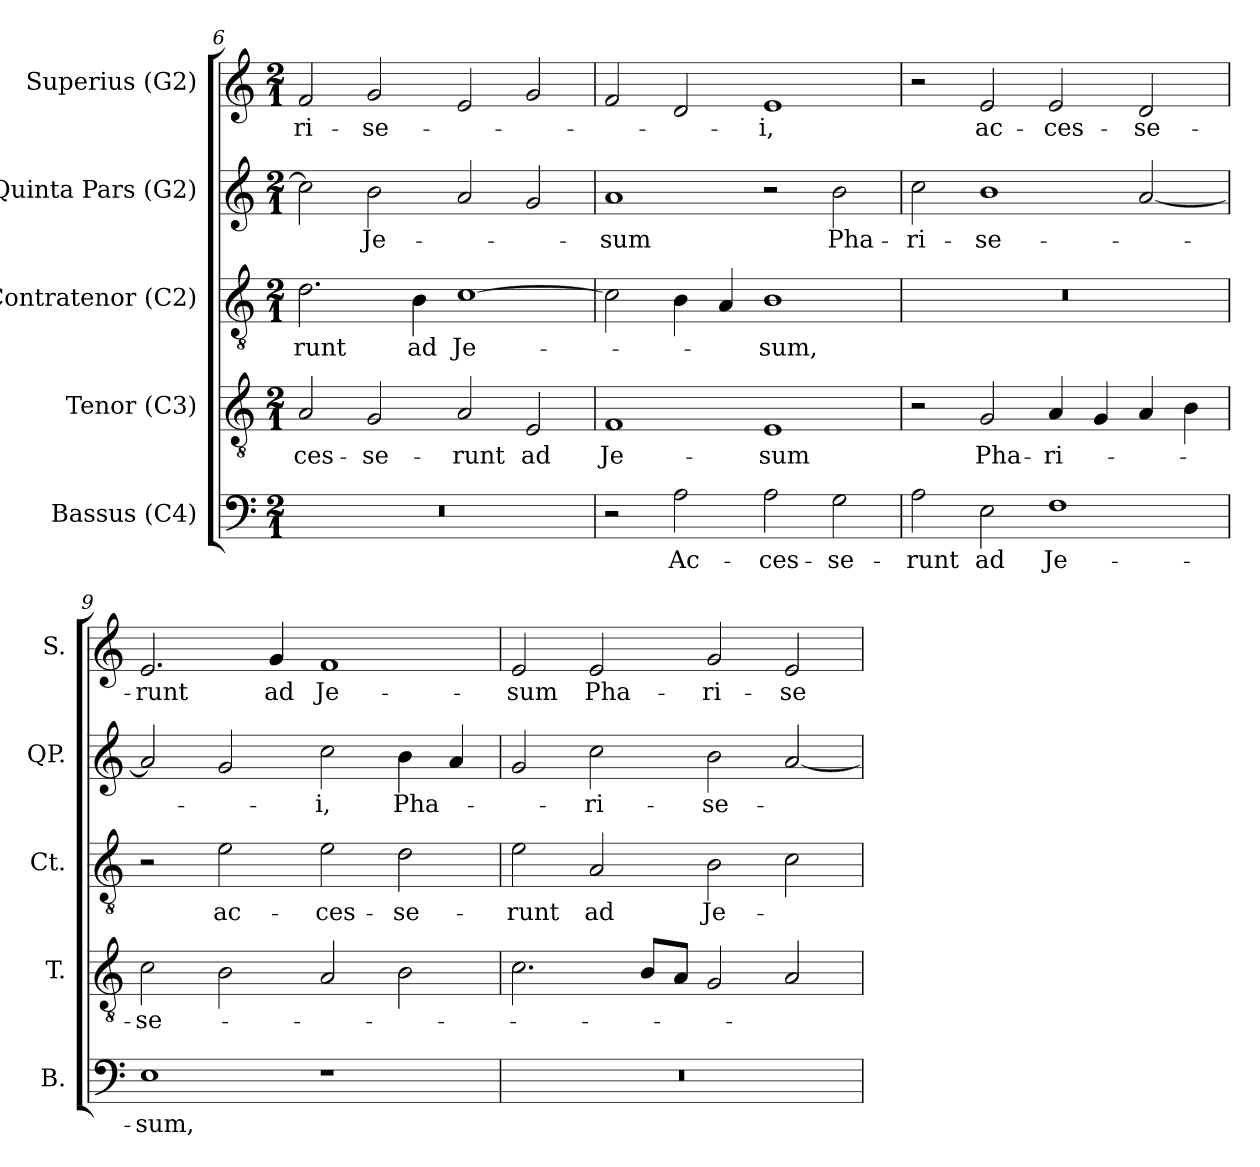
**kern	**text	**kern	**text	**kern	**text	**kern	**text	**kern	**text
*part5	*part5	*part4	*part4	*part3	*part3	*part2	*part2	*part1	*part1
*staff5	*staff5	*staff4	*staff4	*staff3	*staff3	*staff2	*staff2	*staff1	*staff1
*I"Bassus (C4)	*	*I"Tenor (C3)	*	*I"Contratenor (C2)	*	*I"Quinta Pars (G2)	*	*I"Superius (G2)	*
*I'B.	*	*I'T.	*	*I'Ct.	*	*I'QP.	*	*I'S.	*
*clefF4	*	*clefGv2	*	*clefGv2	*	*clefG2	*	*clefG2	*
*	*	*ITrd7c12	*	*ITrd7c12	*	*ITrd7c12	*	*	*
*k[]	*	*k[]	*	*k[]	*	*k[]	*	*k[]	*
*C:	*	*C:	*	*C:	*	*C:	*	*C:	*
*M2/1	*	*M2/1	*	*M2/1	*	*M2/1	*	*M2/1	*
=6	=6	=6	=6	=6	=6	=6	=6	=6	=6
!LO:N:vis=1	!	!	!	!	!	!	!	!	!
!	!	!	!LO:LY:b:color=#000000	!	!	!	!	!	!
!	!	!	!	!	!LO:LY:b:color=#000000	!	!	!	!
!	!	!	!	!	!	!	!	!	!LO:LY:b:color=#000000
0r	.	2AAi/	-ces-	2.Di\	-runt	2ci\]	.	2fi/	-ri-
!	!	!	!LO:LY:b:color=#000000	!	!	!	!	!	!
!	!	!	!	!	!	!	!LO:LY:b:color=#000000	!	!
!	!	!	!	!	!	!	!	!	!LO:LY:b:color=#000000
.	.	2GGi/	-se-	.	.	2Bi\	Je-	2gi/	-se-
!	!	!	!	!	!LO:LY:b:color=#000000	!	!	!	!
.	.	.	.	4BBi\	ad	.	.	.	.
!	!	!	!LO:LY:b:color=#000000	!	!	!	!	!	!
!	!	!	!	!	!LO:LY:b:color=#000000	!	!	!	!
.	.	2AAi/	-runt	[1Ci	Je-	2Ai/	.	2ei/	.
!	!	!	!LO:LY:b:color=#000000	!	!	!	!	!	!
.	.	2EEi/	ad	.	.	2Gi/	.	2gi/	.
=7	=7	=7	=7	=7	=7	=7	=7	=7	=7
!	!	!	!LO:LY:b:color=#000000	!	!	!	!	!	!
!	!	!	!	!	!	!	!LO:LY:b:color=#000000	!	!
2r	.	1FFi	Je-	2Ci\]	.	1Ai	-sum	2fi/	.
!	!LO:LY:b:color=#000000	!	!	!	!	!	!	!	!
2Ai\	Ac-	.	.	4BBi\	.	.	.	2di/	.
.	.	.	.	4AAi/	.	.	.	.	.
!	!LO:LY:b:color=#000000	!	!	!	!	!	!	!	!
!	!	!	!LO:LY:b:color=#000000	!	!	!	!	!	!
!	!	!	!	!	!LO:LY:b:color=#000000	!	!	!	!
!	!	!	!	!	!	!	!	!	!LO:LY:b:color=#000000
2Ai\	-ces-	1EEi	-sum	1BBi	-sum,	2r	.	1ei	-i,
!	!LO:LY:b:color=#000000	!	!	!	!	!	!	!	!
!	!	!	!	!	!	!	!LO:LY:b:color=#000000	!	!
2Gi\	-se-	.	.	.	.	2Bi\	Pha-	.	.
=8	=8	=8	=8	=8	=8	=8	=8	=8	=8
!	!LO:LY:b:color=#000000	!	!	!LO:N:vis=1	!	!	!	!	!
!	!	!	!	!	!	!	!LO:LY:b:color=#000000	!	!
2Ai\	-runt	2r	.	0r	.	2ci\	-ri-	2r	.
!	!LO:LY:b:color=#000000	!	!	!	!	!	!	!	!
!	!	!	!LO:LY:b:color=#000000	!	!	!	!	!	!
!	!	!	!	!	!	!	!LO:LY:b:color=#000000	!	!
!	!	!	!	!	!	!	!	!	!LO:LY:b:color=#000000
2Ei\	ad	2GGi/	Pha-	.	.	1Bi	-se-	2ei/	ac-
!	!LO:LY:b:color=#000000	!	!	!	!	!	!	!	!
!	!	!	!LO:LY:b:color=#000000	!	!	!	!	!	!
!	!	!	!	!	!	!	!	!	!LO:LY:b:color=#000000
1Fi	Je-	4AAi/	-ri-	.	.	.	.	2ei/	-ces-
.	.	4GGi/	.	.	.	.	.	.	.
!	!	!	!	!	!	!	!	!	!LO:LY:b:color=#000000
.	.	4AAi/	.	.	.	[2Ai/	.	2di/	-se-
.	.	4BBi\	.	.	.	.	.	.	.
!!LO:PB:g=z
=9	=9	=9	=9	=9	=9	=9	=9	=9	=9
!	!LO:LY:b:color=#000000	!	!	!	!	!	!	!	!
!	!	!	!LO:LY:b:color=#000000	!	!	!	!	!	!
!	!	!	!	!	!	!	!	!	!LO:LY:b:color=#000000
1Ei	-sum,	2Ci\	-se-	2r	.	2Ai/]	.	2.ei/	-runt
!	!	!	!	!	!LO:LY:b:color=#000000	!	!	!	!
.	.	2BBi\	.	2Ei\	ac-	2Gi/	.	.	.
!	!	!	!	!	!	!	!	!	!LO:LY:b:color=#000000
.	.	.	.	.	.	.	.	4gi/	ad
!	!	!	!	!	!LO:LY:b:color=#000000	!	!	!	!
!	!	!	!	!	!	!	!LO:LY:b:color=#000000	!	!
!	!	!	!	!	!	!	!	!	!LO:LY:b:color=#000000
1r	.	2AAi/	.	2Ei\	-ces-	2ci\	-i,	1fi	Je-
!	!	!	!	!	!LO:LY:b:color=#000000	!	!	!	!
!	!	!	!	!	!	!	!LO:LY:b:color=#000000	!	!
.	.	2BBi\	.	2Di\	-se-	4Bi\	Pha-	.	.
.	.	.	.	.	.	4Ai/	.	.	.
=10	=10	=10	=10	=10	=10	=10	=10	=10	=10
!LO:N:vis=1	!	!	!	!	!	!	!	!	!
!	!	!	!	!	!LO:LY:b:color=#000000	!	!	!	!
!	!	!	!	!	!	!	!	!	!LO:LY:b:color=#000000
0r	.	2.Ci\	.	2Ei\	-runt	2Gi/	.	2ei/	-sum
!	!	!	!	!	!LO:LY:b:color=#000000	!	!	!	!
!	!	!	!	!	!	!	!LO:LY:b:color=#000000	!	!
!	!	!	!	!	!	!	!	!	!LO:LY:b:color=#000000
.	.	.	.	2AAi/	ad	2ci\	-ri-	2ei/	Pha-
.	.	8BBi/L	.	.	.	.	.	.	.
.	.	8AAi/J	.	.	.	.	.	.	.
!	!	!	!	!	!LO:LY:b:color=#000000	!	!	!	!
!	!	!	!	!	!	!	!LO:LY:b:color=#000000	!	!
!	!	!	!	!	!	!	!	!	!LO:LY:b:color=#000000
.	.	2GGi/	.	2BBi\	Je-	2Bi\	-se-	2gi/	-ri-
!	!	!	!	!	!	!	!	!	!LO:LY:b:color=#000000
.	.	2AAi/	.	2Ci\	.	[2Ai/	.	2ei/	-se-
=	=	=	=	=	=	=	=	=	=
*-	*-	*-	*-	*-	*-	*-	*-	*-	*-
